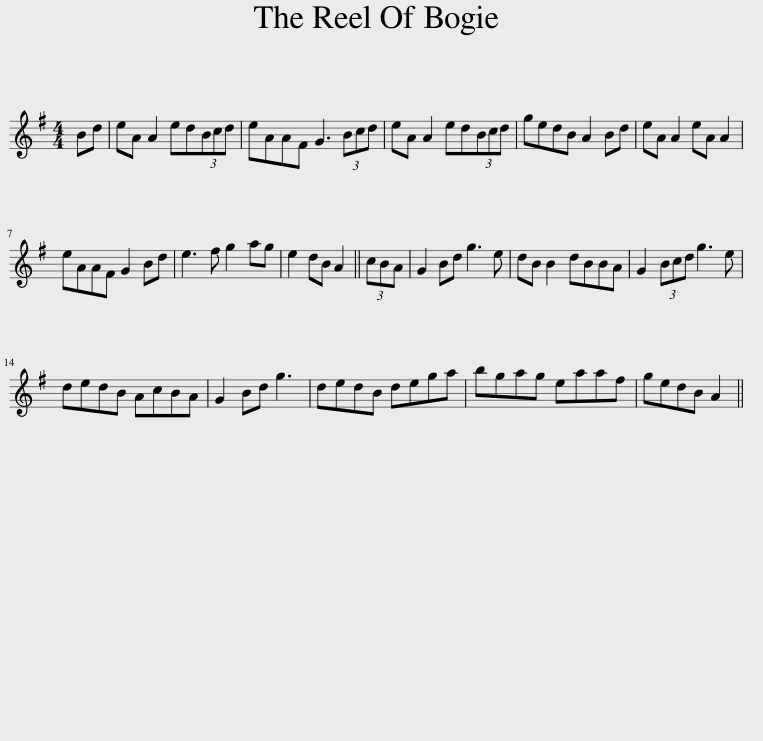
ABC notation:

X:1
L:1/8
M:4/4
I:linebreak $
K:G
V:1 treble
V:1
 Bd | eA A2 ed(3Bcd | eAAF G3 (3Bcd | eA A2 ed(3Bcd | gedB A2 Bd | %5
 eA A2 eA A2 |$ eAAF G2 Bd | e3 f g2 ag | e2 dB A2 || (3cBA | %10
 G2 Bd g3 e | dB B2 dBBA | G2 (3Bcd g3 e |$ dedB AcBA | G2 Bd g3 | %15
 dedB dega | bgag eaaf | gedB A2 || %18
